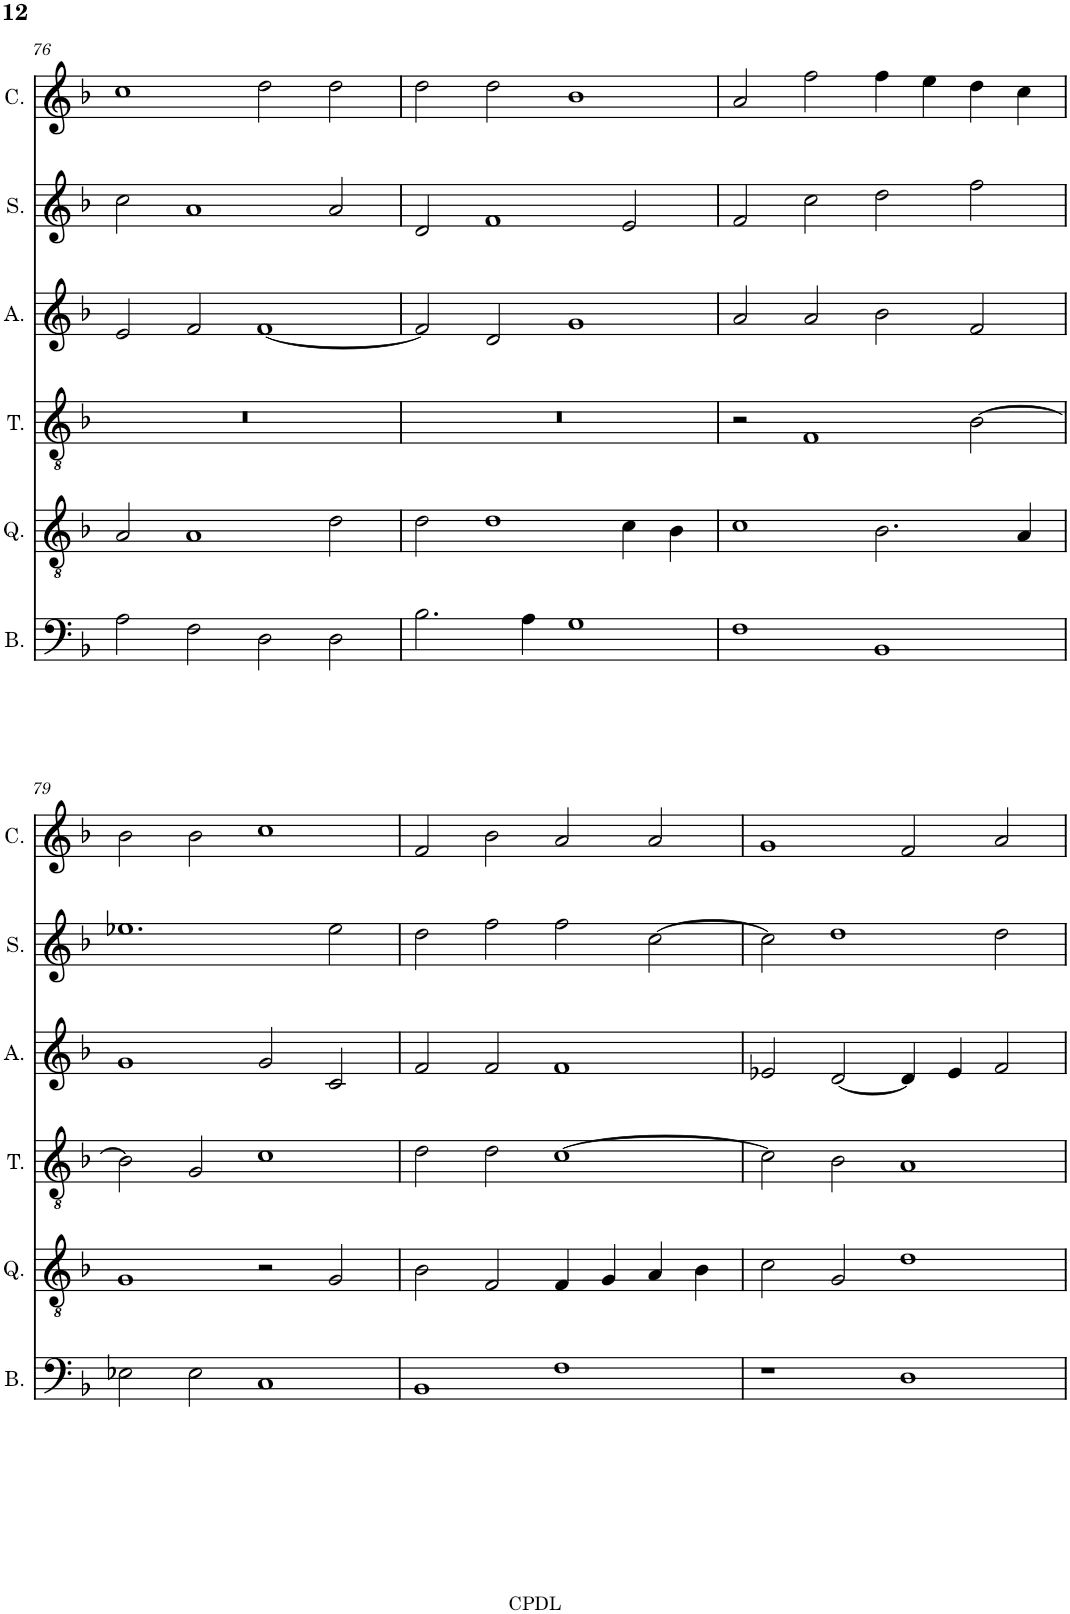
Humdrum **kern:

**kern	**kern	**kern	**kern	**kern	**kern
*part6	*part5	*part4	*part3	*part2	*part1
*staff6	*staff5	*staff4	*staff3	*staff2	*staff1
*I"Bassus	*I"Quintus	*I"Tenor	*I"Altus	*I"Sextus	*I"Cantus
*I'B.	*I'Q.	*I'T.	*I'A.	*I'S.	*I'C.
!!LO:PB:g=z
*clefF4	*clefGv2	*clefGv2	*clefG2	*clefG2	*clefG2
*k[b-]	*k[b-]	*k[b-]	*k[b-]	*k[b-]	*k[b-]
*F:	*F:	*F:	*F:	*F:	*F:
*M4/2	*M4/2	*M4/2	*M4/2	*M4/2	*M4/2
=76	=76	=76	=76	=76	=76
2A\	2A/	0r	2e/	2cc\	1cc
2F\	1A	.	2f/	1a	.
2D\	.	.	[1f	.	2dd\
2D\	2d\	.	.	2a/	2dd\
=77	=77	=77	=77	=77	=77
2.B-\	2d\	0r	2f/]	2d/	2dd\
.	1d	.	2d/	1f	2dd\
4A\	.	.	.	.	.
1G	.	.	1g	.	1b-
.	4c\	.	.	2e/	.
.	4B-\	.	.	.	.
=78	=78	=78	=78	=78	=78
1F	1c	2r	2a/	2f/	2a/
.	.	1F	2a/	2cc\	2ff\
1BB-	2.B-\	.	2b-\	2dd\	4ff\
.	.	.	.	.	4ee\
.	.	[2B-\	2f/	2ff\	4dd\
.	4A/	.	.	.	4cc\
!!LO:LB:g=z
=79	=79	=79	=79	=79	=79
2E-X\	1G	2B-\]	1g	1.ee-X	2b-\
2E-\	.	2G/	.	.	2b-\
1C	2r	1c	2g/	.	1cc
.	2G/	.	2c/	2ee-\	.
=80	=80	=80	=80	=80	=80
1BB-	2B-\	2d\	2f/	2dd\	2f/
.	2F/	2d\	2f/	2ff\	2b-\
1F	4F/	[1c	1f	2ff\	2a/
.	4G/	.	.	.	.
.	4A/	.	.	[2cc\	2a/
.	4B-\	.	.	.	.
=81	=81	=81	=81	=81	=81
1r	2c\	2c\]	2e-X/	2cc\]	1g
.	2G/	2B-\	[2d/	1dd	.
1D	1d	1A	4d/]	.	2f/
.	.	.	4e-/	.	.
.	.	.	2f/	2dd\	2a/
=	=	=	=	=	=
*-	*-	*-	*-	*-	*-
